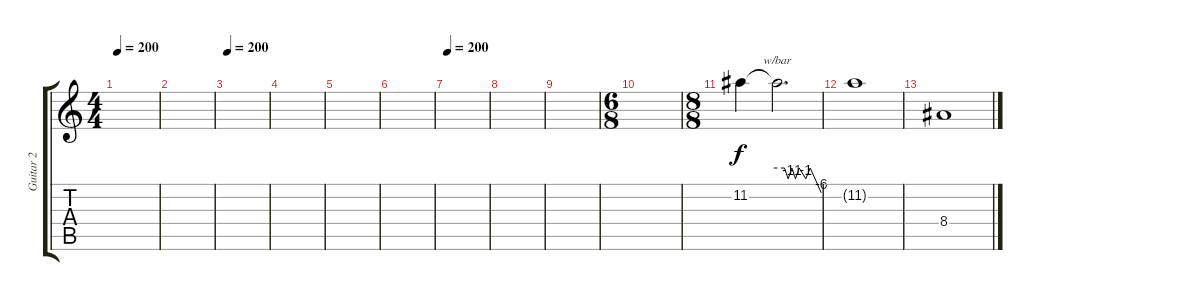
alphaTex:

\track ("Guitar 2" "Guitar 2") {instrument overdrivenguitar}
\staff {score tabs}
\tuning (E4 B3 G3 D3 A2 E2) {hide}
\ts (4 4)
\tempo 200
\clef g2
\ks c
|
|
\tempo 200
|
|
|
|
\tempo 200
|
|
|
\ts (6 8)
|
\ts (8 8)
11.2.4 11.2{t}.2{d tbe (custom default 0 0 10 0 15 -4 20 0 25 -4 30 0 39 -4 45 0 60 -24)} |
11.2{t}.1 |
8.4.1
